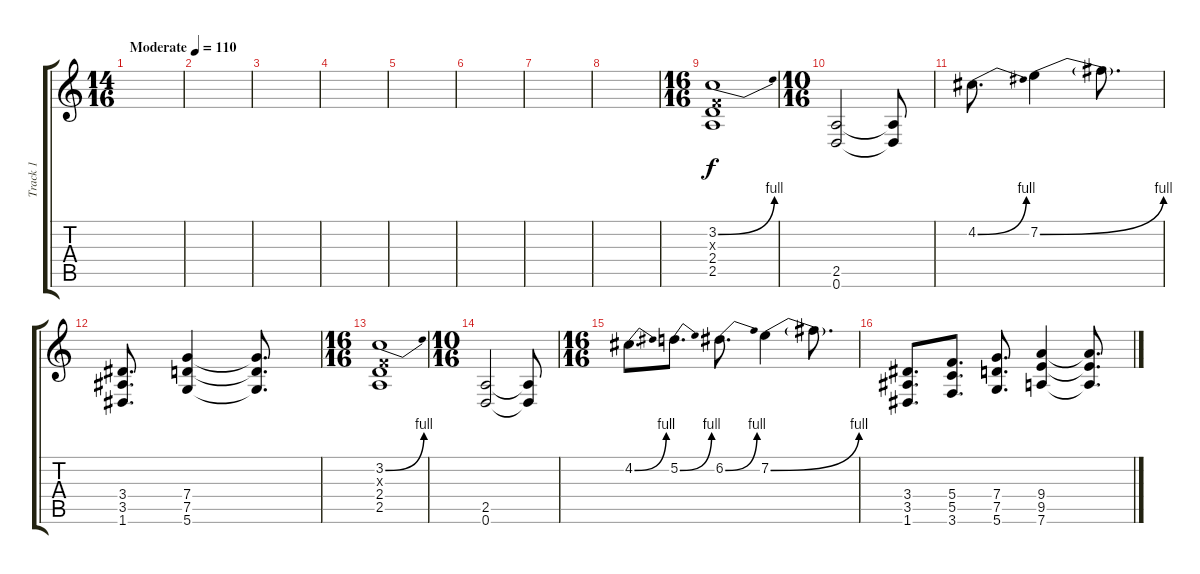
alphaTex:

\track ("Track 1" "Track 1") {instrument distortionguitar}
\staff {score tabs}
\tuning (D4 A3 F3 C3 G2 D2) {hide}
\ts (14 16)
\tempo (110 "Moderate")
\clef g2
\ks c
|
|
|
|
|
|
|
|
\ts (16 16)
(3.2{be (bend 0 0 60 4)} 0.3{x} 2.4 2.5).1 |
\ts (10 16)
(2.5 0.6).2 (2.5{t} 0.6{t}).8 |
4.2{be (bend 0 0 60 4)}.8{d} 7.2{be (bend 0 0 60 4)}.4 7.2{t}.8{d} |
(3.4 3.5 1.6).8{d} (7.4 7.5 5.6).4 (7.4{t} 7.5{t} 5.6{t}).8{d} |
\ts (16 16)
(3.2{be (bend 0 0 60 4)} 0.3{x} 2.4 2.5).1 |
\ts (10 16)
(2.5 0.6).2 (2.5{t} 0.6{t}).8 |
\ts (16 16)
4.2{be (bend 0 0 60 4)}.8{d} 5.2{be (bend 0 0 60 4)}.8{d} 6.2{be (bend 0 0 60 4)}.8{d} 7.2{be (bend 0 0 60 4)}.4 7.2{t}.8{d} |
(3.4 3.5 1.6).8{d} (5.4 5.5 3.6).8{d} (7.4 7.5 5.6).8{d} (9.4 9.5 7.6).4 (9.4{t} 9.5{t} 7.6{t}).8{d}
